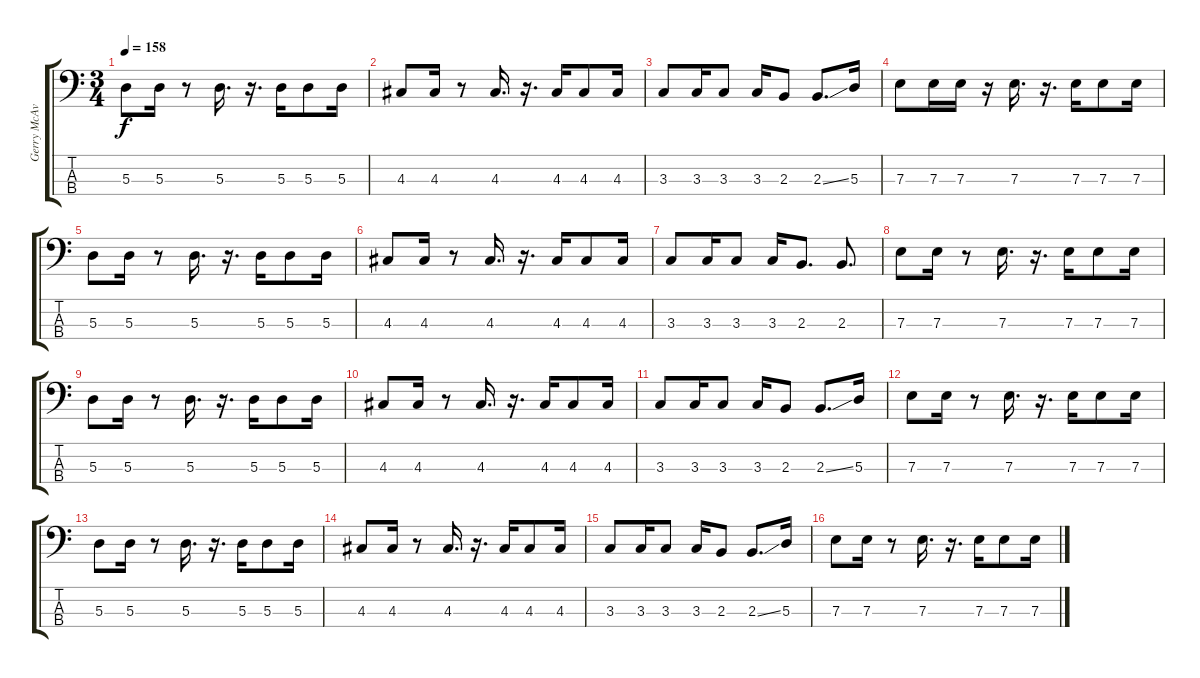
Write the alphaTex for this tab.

\track ("Gerry McAvoy" "Gerry McAv") {instrument electricbassfinger}
\staff {score tabs}
\tuning (G2 D2 A1 E1) {hide}
\ts (3 4)
\tempo 158
\clef f4
\ks c
5.3.8{dy f} 5.3.16 r.8 5.3.16{d} r.16{d} 5.3.16 5.3.8 5.3.16 |
4.3.8 4.3.16 r.8 4.3.16{d} r.16{d} 4.3.16 4.3.8 4.3.16 |
3.3.8 3.3.16 3.3.8 3.3.16 2.3.8 2.3{ss}.8{d} 5.3.16 |
7.3.8 7.3.16 7.3.16 r.16 7.3.16{d} r.16{d} 7.3.16 7.3.8 7.3.16 |
5.3.8 5.3.16 r.8 5.3.16{d} r.16{d} 5.3.16 5.3.8 5.3.16 |
4.3.8 4.3.16 r.8 4.3.16{d} r.16{d} 4.3.16 4.3.8 4.3.16 |
3.3.8 3.3.16 3.3.8 3.3.16 2.3.8{d} 2.3.8{d} |
7.3.8 7.3.16 r.8 7.3.16{d} r.16{d} 7.3.16 7.3.8 7.3.16 |
5.3.8 5.3.16 r.8 5.3.16{d} r.16{d} 5.3.16 5.3.8 5.3.16 |
4.3.8 4.3.16 r.8 4.3.16{d} r.16{d} 4.3.16 4.3.8 4.3.16 |
3.3.8 3.3.16 3.3.8 3.3.16 2.3.8 2.3{ss}.8{d} 5.3.16 |
7.3.8 7.3.16 r.8 7.3.16{d} r.16{d} 7.3.16 7.3.8 7.3.16 |
5.3.8 5.3.16 r.8 5.3.16{d} r.16{d} 5.3.16 5.3.8 5.3.16 |
4.3.8 4.3.16 r.8 4.3.16{d} r.16{d} 4.3.16 4.3.8 4.3.16 |
3.3.8 3.3.16 3.3.8 3.3.16 2.3.8 2.3{ss}.8{d} 5.3.16 |
7.3.8 7.3.16 r.8 7.3.16{d} r.16{d} 7.3.16 7.3.8 7.3.16
